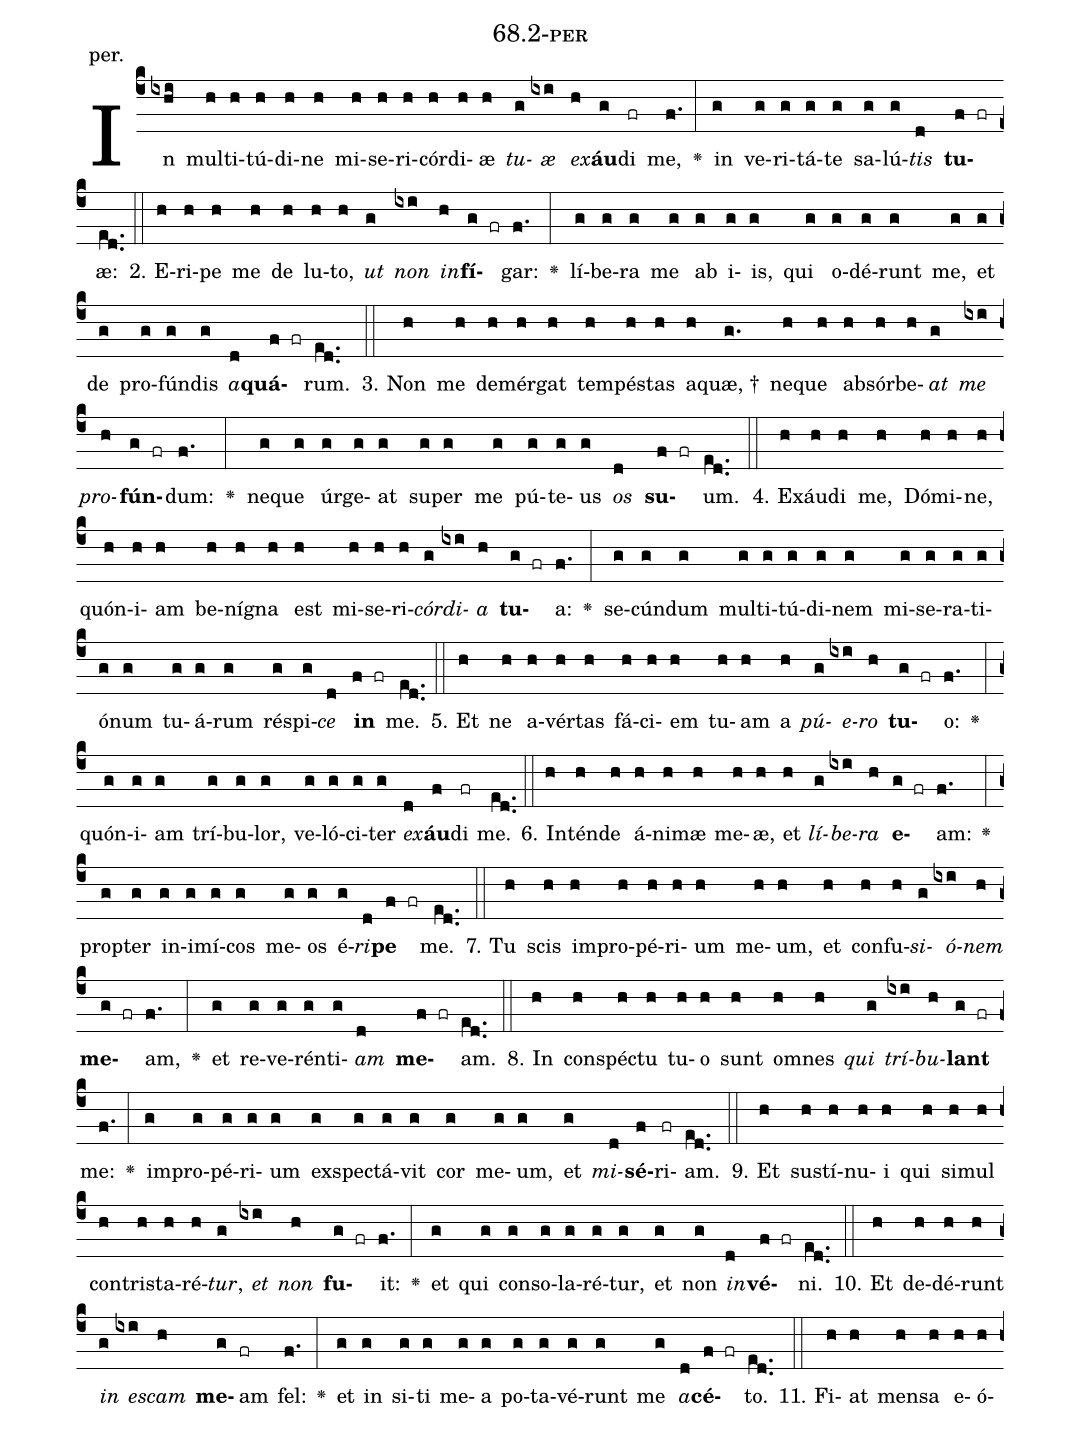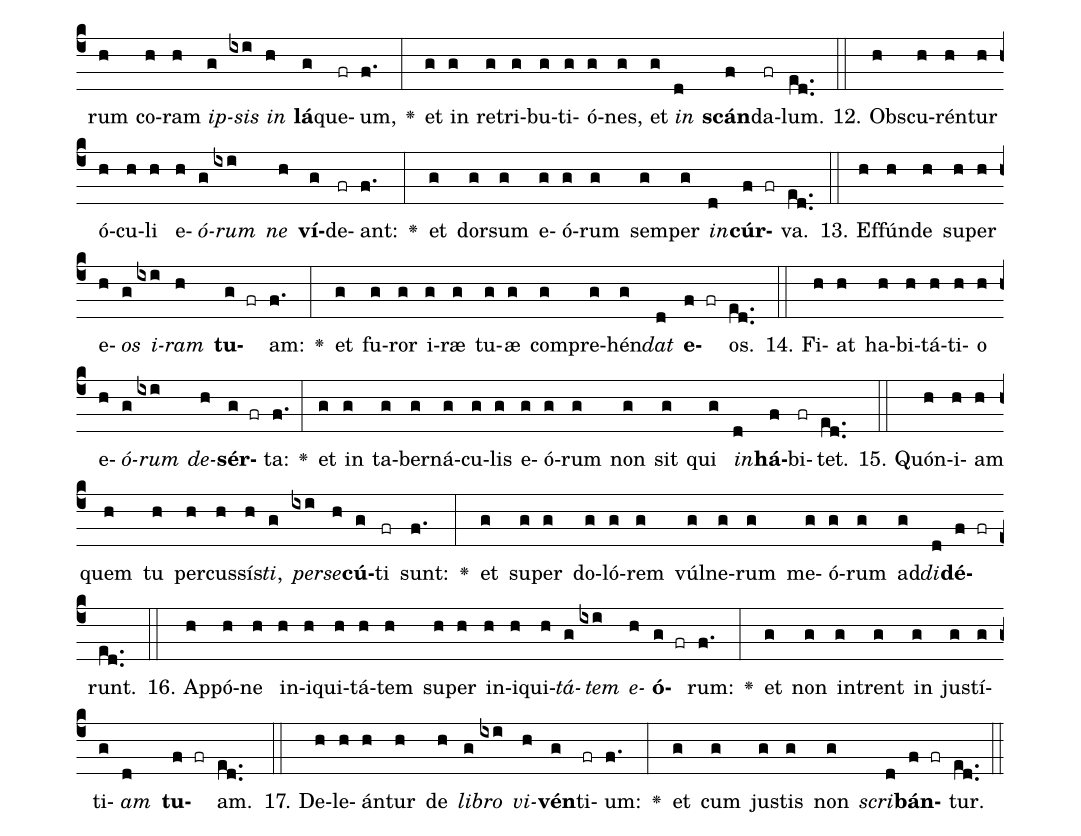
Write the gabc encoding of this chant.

name: 68.2-per;
annotation: per.;
%%
(c4)In(ixhi) mul(h)ti(h)tú(h)di(h)ne(h) mi(h)se(h)ri(h)cór(h)di(h)æ(h) <i>tu</i>(g)<i>æ</i>(ixi) <i>ex</i>(h)<b>áu</b>(g)di(fr) me,(f.) <v>\greheightstar</v>(:) in(g) ve(g)ri(g)tá(g)te(g) sa(g)lú(g)<i>tis</i>(d) <b>tu</b>(f fr)æ:(ed..) (::)
2. E(h)ri(h)pe(h) me(h) de(h) lu(h)to,(h) <i>ut</i>(g) <i>non</i>(ixi) <i>in</i>(h)<b>fí</b>(g fr)gar:(f.) <v>\greheightstar</v>(:) lí(g)be(g)ra(g) me(g) ab(g) i(g)is,(g) qui(g) o(g)dé(g)runt(g) me,(g) et(g) de(g) pro(g)fún(g)dis(g) <i>a</i>(d)<b>quá</b>(f fr)rum.(ed..) (::)
3. Non(h) me(h) de(h)mér(h)gat(h) tem(h)pés(h)tas(h) a(h)quæ, †(g.) ne(h)que(h) ab(h)sór(h)be(h)<i>at</i>(g) <i>me</i>(ixi) <i>pro</i>(h)<b>fún</b>(g fr)dum:(f.) <v>\greheightstar</v>(:) ne(g)que(g) úr(g)ge(g)at(g) su(g)per(g) me(g) pú(g)te(g)us(g) <i>os</i>(d) <b>su</b>(f fr)um.(ed..) (::)
4. Ex(h)áu(h)di(h) me,(h) Dó(h)mi(h)ne,(h) quón(h)i(h)am(h) be(h)ní(h)gna(h) est(h) mi(h)se(h)ri(h)<i>cór</i>(g)<i>di</i>(ixi)<i>a</i>(h) <b>tu</b>(g fr)a:(f.) <v>\greheightstar</v>(:) se(g)cún(g)dum(g) mul(g)ti(g)tú(g)di(g)nem(g) mi(g)se(g)ra(g)ti(g)ó(g)num(g) tu(g)á(g)rum(g) ré(g)spi(g)<i>ce</i>(d) <b>in</b>(f fr) me.(ed..) (::)
5. Et(h) ne(h) a(h)vér(h)tas(h) fá(h)ci(h)em(h) tu(h)am(h) a(h) <i>pú</i>(g)<i>e</i>(ixi)<i>ro</i>(h) <b>tu</b>(g fr)o:(f.) <v>\greheightstar</v>(:) quón(g)i(g)am(g) trí(g)bu(g)lor,(g) ve(g)ló(g)ci(g)ter(g) <i>ex</i>(d)<b>áu</b>(f)di(fr) me.(ed..) (::)
6. In(h)tén(h)de(h) á(h)ni(h)mæ(h) me(h)æ,(h) et(h) <i>lí</i>(g)<i>be</i>(ixi)<i>ra</i>(h) <b>e</b>(g fr)am:(f.) <v>\greheightstar</v>(:) prop(g)ter(g) in(g)i(g)mí(g)cos(g) me(g)os(g) é(g)<i>ri</i>(d)<b>pe</b>(f fr) me.(ed..) (::)
7. Tu(h) scis(h) im(h)pro(h)pé(h)ri(h)um(h) me(h)um,(h) et(h) con(h)fu(h)<i>si</i>(g)<i>ó</i>(ixi)<i>nem</i>(h) <b>me</b>(g fr)am,(f.) <v>\greheightstar</v>(:) et(g) re(g)ve(g)rén(g)ti(g)<i>am</i>(d) <b>me</b>(f fr)am.(ed..) (::)
8. In(h) con(h)spéc(h)tu(h) tu(h)o(h) sunt(h) om(h)nes(h) <i>qui</i>(g) <i>trí</i>(ixi)<i>bu</i>(h)<b>lant</b>(g fr) me:(f.) <v>\greheightstar</v>(:) im(g)pro(g)pé(g)ri(g)um(g) ex(g)spec(g)tá(g)vit(g) cor(g) me(g)um,(g) et(g) <i>mi</i>(d)<b>sé</b>(f)ri(fr)am.(ed..) (::)
9. Et(h) sus(h)tí(h)nu(h)i(h) qui(h) si(h)mul(h) con(h)tris(h)ta(h)ré(h)<i>tur</i>,(g) <i>et</i>(ixi) <i>non</i>(h) <b>fu</b>(g fr)it:(f.) <v>\greheightstar</v>(:) et(g) qui(g) con(g)so(g)la(g)ré(g)tur,(g) et(g) non(g) <i>in</i>(d)<b>vé</b>(f fr)ni.(ed..) (::)
10. Et(h) de(h)dé(h)runt(h) <i>in</i>(g) <i>es</i>(ixi)<i>cam</i>(h) <b>me</b>(g)am(fr) fel:(f.) <v>\greheightstar</v>(:) et(g) in(g) si(g)ti(g) me(g)a(g) po(g)ta(g)vé(g)runt(g) me(g) <i>a</i>(d)<b>cé</b>(f fr)to.(ed..) (::)
11. Fi(h)at(h) men(h)sa(h) e(h)ó(h)rum(h) co(h)ram(h) <i>ip</i>(g)<i>sis</i>(ixi) <i>in</i>(h) <b>lá</b>(g)que(fr)um,(f.) <v>\greheightstar</v>(:) et(g) in(g) re(g)tri(g)bu(g)ti(g)ó(g)nes,(g) et(g) <i>in</i>(d) <b>scán</b>(f)da(fr)lum.(ed..) (::)
12. Obs(h)cu(h)rén(h)tur(h) ó(h)cu(h)li(h) e(h)<i>ó</i>(g)<i>rum</i>(ixi) <i>ne</i>(h) <b>ví</b>(g)de(fr)ant:(f.) <v>\greheightstar</v>(:) et(g) dor(g)sum(g) e(g)ó(g)rum(g) sem(g)per(g) <i>in</i>(d)<b>cúr</b>(f fr)va.(ed..) (::)
13. Ef(h)fún(h)de(h) su(h)per(h) e(h)<i>os</i>(g) <i>i</i>(ixi)<i>ram</i>(h) <b>tu</b>(g fr)am:(f.) <v>\greheightstar</v>(:) et(g) fu(g)ror(g) i(g)ræ(g) tu(g)æ(g) com(g)pre(g)hén(g)<i>dat</i>(d) <b>e</b>(f fr)os.(ed..) (::)
14. Fi(h)at(h) ha(h)bi(h)tá(h)ti(h)o(h) e(h)<i>ó</i>(g)<i>rum</i>(ixi) <i>de</i>(h)<b>sér</b>(g fr)ta:(f.) <v>\greheightstar</v>(:) et(g) in(g) ta(g)ber(g)ná(g)cu(g)lis(g) e(g)ó(g)rum(g) non(g) sit(g) qui(g) <i>in</i>(d)<b>há</b>(f)bi(fr)tet.(ed..) (::)
15. Quón(h)i(h)am(h) quem(h) tu(h) per(h)cus(h)sís(h)<i>ti</i>,(g) <i>per</i>(ixi)<i>se</i>(h)<b>cú</b>(g)ti(fr) sunt:(f.) <v>\greheightstar</v>(:) et(g) su(g)per(g) do(g)ló(g)rem(g) vúl(g)ne(g)rum(g) me(g)ó(g)rum(g) ad(g)<i>di</i>(d)<b>dé</b>(f fr)runt.(ed..) (::)
16. Ap(h)pó(h)ne(h) in(h)i(h)qui(h)tá(h)tem(h) su(h)per(h) in(h)i(h)qui(h)<i>tá</i>(g)<i>tem</i>(ixi) <i>e</i>(h)<b>ó</b>(g fr)rum:(f.) <v>\greheightstar</v>(:) et(g) non(g) in(g)trent(g) in(g) jus(g)tí(g)ti(g)<i>am</i>(d) <b>tu</b>(f fr)am.(ed..) (::)
17. De(h)le(h)án(h)tur(h) de(h) <i>li</i>(g)<i>bro</i>(ixi) <i>vi</i>(h)<b>vén</b>(g)ti(fr)um:(f.) <v>\greheightstar</v>(:) et(g) cum(g) jus(g)tis(g) non(g) <i>scri</i>(d)<b>bán</b>(f fr)tur.(ed..) (::)
